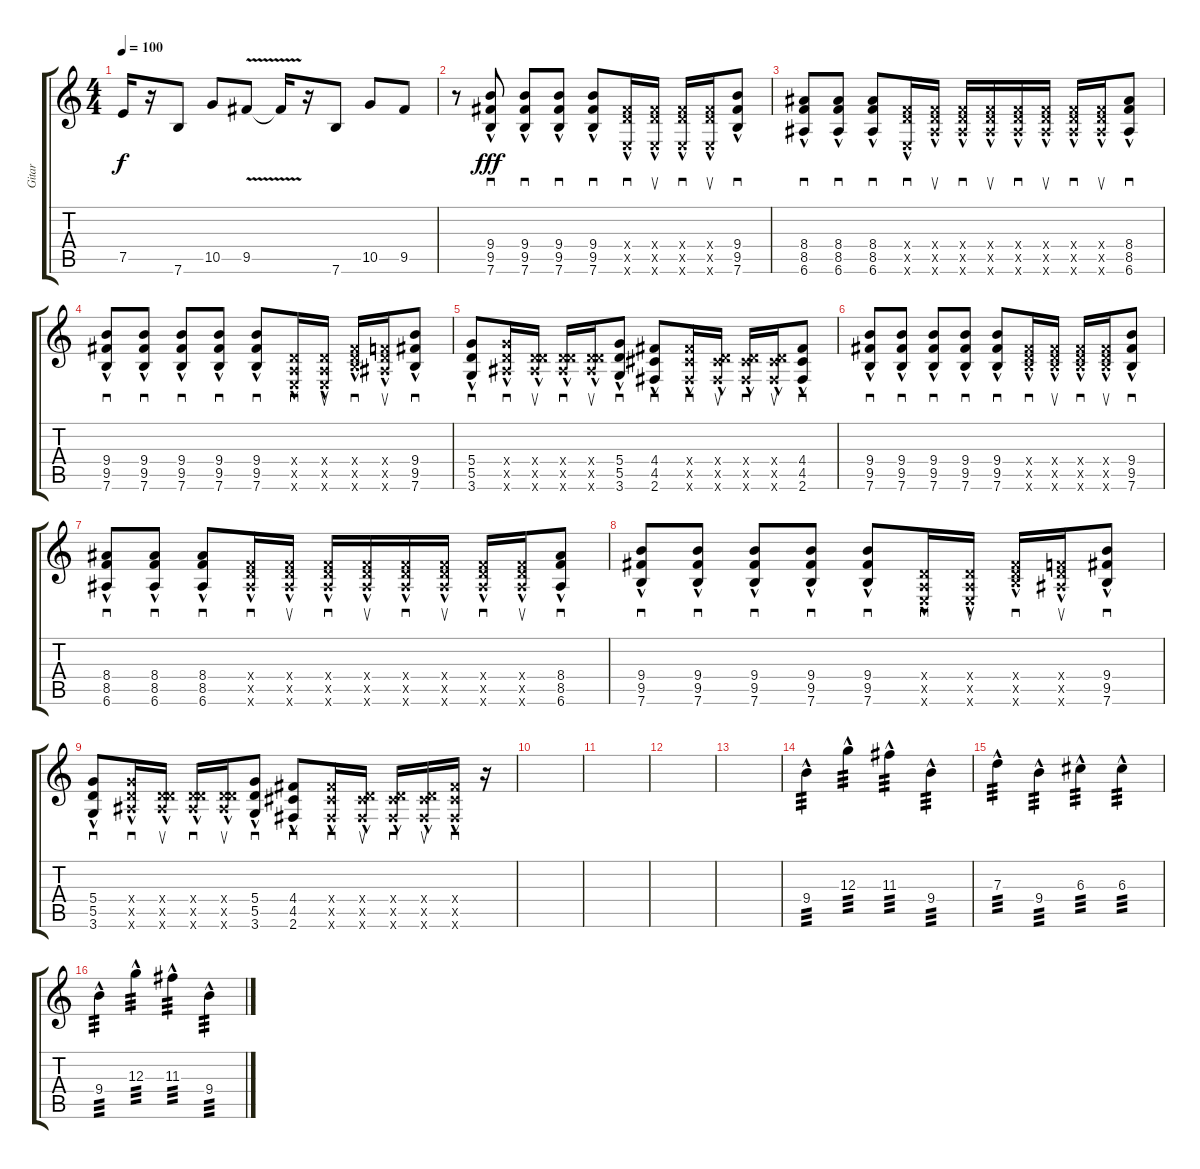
\track ("Gitar" "Gitar") {instrument overdrivenguitar}
\staff {score tabs}
\tuning (E4 B3 G3 D3 A2 E2) {hide}
\ts (4 4)
\tempo 100
\clef g2
\ks c
7.5{t}.16{dy f} r.16 7.6.8 10.5.8 9.5{v}.8 9.5{t}.16 r.16 7.6.8 10.5.8 9.5.8 |
r.8 (9.4{hac} 9.5{hac} 7.6{hac}).8{sd dy fff} (9.4{hac} 9.5{hac} 7.6{hac}).8{sd} (9.4{hac} 9.5{hac} 7.6{hac}).8{sd} (9.4{hac} 9.5{hac} 7.6{hac}).8{sd} (0.4{hac x} 9.5{hac x} 0.6{hac x}).16{sd} (0.4{hac x} 9.5{hac x} 0.6{hac x}).16{su} (0.4{hac x} 9.5{hac x} 0.6{hac x}).16{sd} (0.4{hac x} 9.5{hac x} 0.6{hac x}).16{su} (9.4{hac} 9.5{hac} 7.6{hac}).8{sd} |
(8.4{hac} 8.5{hac} 6.6{hac}).8{sd} (8.4{hac} 8.5{hac} 6.6{hac}).8{sd} (8.4{hac} 8.5{hac} 6.6{hac}).8{sd} (0.4{hac x} 8.5{hac x} 0.6{hac x}).16{sd} (0.4{hac x} 8.5{hac x} 6.6{hac x}).16{su} (0.4{hac x} 8.5{hac x} 6.6{hac x}).16{sd} (0.4{hac x} 8.5{hac x} 6.6{hac x}).16{su} (0.4{hac x} 8.5{hac x} 6.6{hac x}).16{sd} (0.4{hac x} 8.5{hac x} 6.6{hac x}).16{su} (0.4{hac x} 8.5{hac x} 6.6{hac x}).16{sd} (0.4{hac x} 8.5{hac x} 6.6{hac x}).16{su} (8.4{hac} 8.5{hac} 6.6{hac}).8{sd} |
(9.4{hac} 9.5{hac} 7.6{hac}).8{sd} (9.4{hac} 9.5{hac} 7.6{hac}).8{sd} (9.4{hac} 9.5{hac} 7.6{hac}).8{sd} (9.4{hac} 9.5{hac} 7.6{hac}).8{sd} (9.4{hac} 9.5{hac} 7.6{hac}).8{sd} (0.4{hac x} 0.5{hac x} 0.6{hac x}).16{sd} (0.4{hac x} 0.5{hac x} 0.6{hac x}).16{su} (0.4{hac x} 9.5{hac x} 7.6{hac x}).16{sd} (0.4{hac x} 8.5{hac x} 6.6{hac x}).16{su} (9.4{hac} 9.5{hac} 7.6{hac}).8{sd} |
(5.4{hac} 5.5{hac} 3.6{hac}).8{sd} (5.4{hac x} 5.5{hac x} 6.6{hac x}).16{sd} (0.4{hac x} 5.5{hac x} 6.6{hac x}).16{su} (0.4{hac x} 5.5{hac x} 6.6{hac x}).16{sd} (0.4{hac x} 5.5{hac x} 6.6{hac x}).16{su} (5.4{hac} 5.5{hac} 3.6{hac}).8{sd} (4.4{hac} 4.5{hac} 2.6{hac}).8{sd} (4.4{hac x} 4.5{hac x} 2.6{hac x}).16{sd} (0.4{hac x} 4.5{hac x} 2.6{hac x}).16{su} (0.4{hac x} 4.5{hac x} 2.6{hac x}).16{sd} (0.4{hac x} 4.5{hac x} 2.6{hac x}).16{su} (4.4{hac} 4.5{hac} 2.6{hac}).8{sd} |
(9.4{hac} 9.5{hac} 7.6{hac}).8{sd} (9.4{hac} 9.5{hac} 7.6{hac}).8{sd} (9.4{hac} 9.5{hac} 7.6{hac}).8{sd} (9.4{hac} 9.5{hac} 7.6{hac}).8{sd} (9.4{hac} 9.5{hac} 7.6{hac}).8{sd} (0.4{hac x} 9.5{hac x} 7.6{hac x}).16{sd} (0.4{hac x} 9.5{hac x} 7.6{hac x}).16{su} (0.4{hac x} 9.5{hac x} 7.6{hac x}).16{sd} (0.4{hac x} 9.5{hac x} 7.6{hac x}).16{su} (9.4{hac} 9.5{hac} 7.6{hac}).8{sd} |
(8.4{hac} 8.5{hac} 6.6{hac}).8{sd} (8.4{hac} 8.5{hac} 6.6{hac}).8{sd} (8.4{hac} 8.5{hac} 6.6{hac}).8{sd} (0.4{hac x} 8.5{hac x} 6.6{hac x}).16{sd} (0.4{hac x} 8.5{hac x} 6.6{hac x}).16{su} (0.4{hac x} 8.5{hac x} 6.6{hac x}).16{sd} (0.4{hac x} 8.5{hac x} 6.6{hac x}).16{su} (0.4{hac x} 8.5{hac x} 6.6{hac x}).16{sd} (0.4{hac x} 8.5{hac x} 6.6{hac x}).16{su} (0.4{hac x} 8.5{hac x} 6.6{hac x}).16{sd} (0.4{hac x} 8.5{hac x} 6.6{hac x}).16{su} (8.4{hac} 8.5{hac} 6.6{hac}).8{sd} |
(9.4{hac} 9.5{hac} 7.6{hac}).8{sd} (9.4{hac} 9.5{hac} 7.6{hac}).8{sd} (9.4{hac} 9.5{hac} 7.6{hac}).8{sd} (9.4{hac} 9.5{hac} 7.6{hac}).8{sd} (9.4{hac} 9.5{hac} 7.6{hac}).8{sd} (0.4{hac x} 0.5{hac x} 0.6{hac x}).16{sd} (0.4{hac x} 0.5{hac x} 0.6{hac x}).16{su} (0.4{hac x} 9.5{hac x} 7.6{hac x}).16{sd} (0.4{hac x} 8.5{hac x} 6.6{hac x}).16{su} (9.4{hac} 9.5{hac} 7.6{hac}).8{sd} |
(5.4{hac} 5.5{hac} 3.6{hac}).8{sd} (5.4{hac x} 5.5{hac x} 6.6{hac x}).16{sd} (0.4{hac x} 5.5{hac x} 6.6{hac x}).16{su} (0.4{hac x} 5.5{hac x} 6.6{hac x}).16{sd} (0.4{hac x} 5.5{hac x} 6.6{hac x}).16{su} (5.4{hac} 5.5{hac} 3.6{hac}).8{sd} (4.4{hac} 4.5{hac} 2.6{hac}).8{sd} (4.4{hac x} 4.5{hac x} 2.6{hac x}).16{sd} (0.4{hac x} 4.5{hac x} 2.6{hac x}).16{su} (0.4{hac x} 4.5{hac x} 2.6{hac x}).16{sd} (0.4{hac x} 4.5{hac x} 2.6{hac x}).16{su} (4.4{hac x} 4.5{hac x} 2.6{hac x}).16{sd} r.16 |
|
|
|
|
9.4{hac}.4{tp 3 volume 16} 12.3{hac}.4{tp 3} 11.3{hac}.4{tp 3} 9.4{hac}.4{tp 3} |
7.3{hac}.4{tp 3} 9.4{hac}.4{tp 3} 6.3{hac}.4{tp 3} 6.3{hac}.4{tp 3} |
9.4{hac}.4{tp 3} 12.3{hac}.4{tp 3} 11.3{hac}.4{tp 3} 9.4{hac}.4{tp 3}
